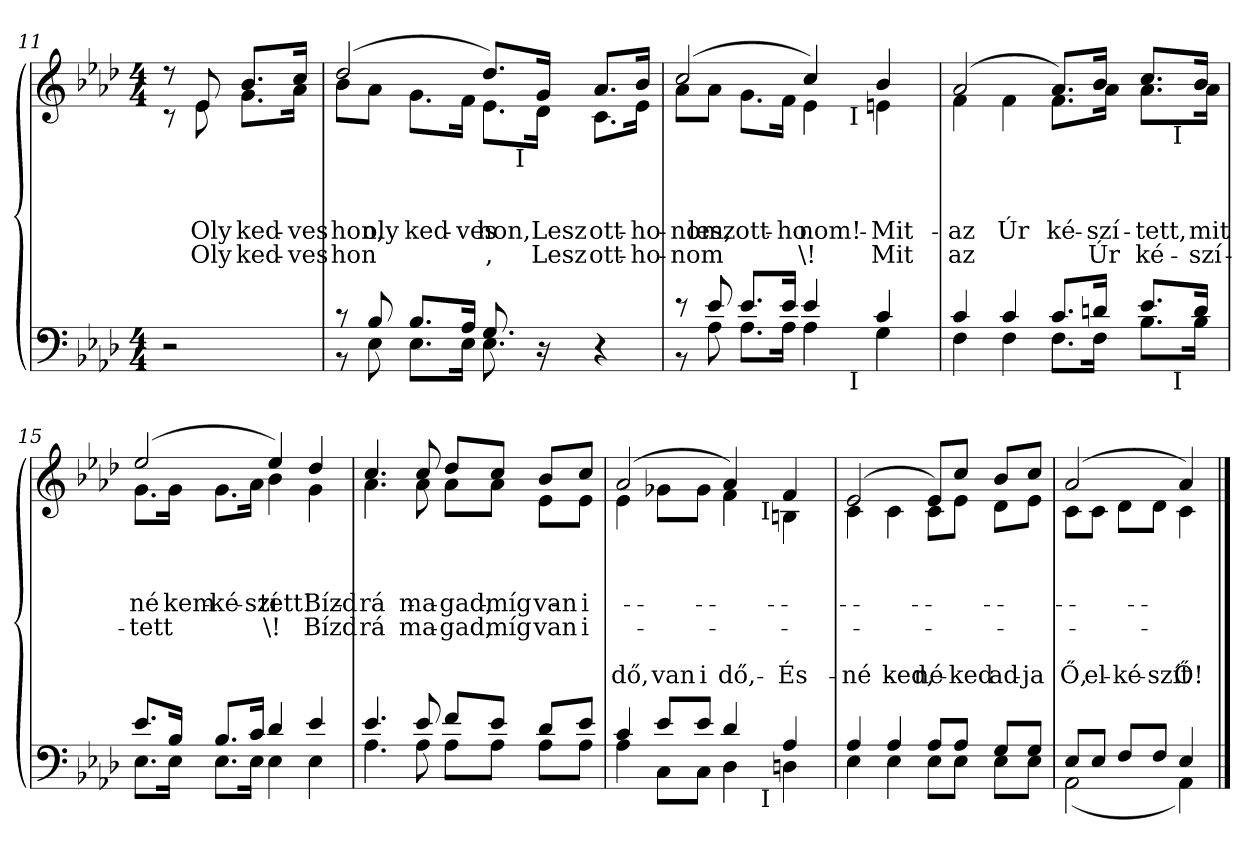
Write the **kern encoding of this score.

**kern	**kern	**text	**text	**text	**text	**text	**text
*part2	*part1	*part1	*part1	*part1	*part1	*part1	*part1
*staff2	*staff1	*staff1	*staff1	*staff1	*staff1	*staff1	*staff1
!!LO:LB:g=z
*clefF4	*clefG2	*	*	*	*	*	*
*k[b-e-a-d-]	*k[b-e-a-d-]	*	*	*	*	*	*
*A-:	*A-:	*	*	*	*	*	*
*M4/4	*M4/4	*	*	*	*	*	*
=11	=11	=11	=11	=11	=11	=11	=11
*	*^	*	*	*	*	*	*
2r	8r	8r	.	.	.	.	.	.
!	!	!	!	!	!	!LO:LY:a	!	!
!	!	!	!	!	!LO:LY:b	!	!	!
.	8e-/	8e-\	.	.	Oly	Oly	.	.
!	!	!	!	!	!	!LO:LY:a	!	!
!	!	!	!	!	!LO:LY:b	!	!	!
.	8.b-/L	8.g\L	.	.	ked-	ked-	.	.
!	!	!	!	!	!	!LO:LY:a	!	!
!	!	!	!	!	!LO:LY:b	!	!	!
.	16cc/Jk	16a-\Jk	.	.	-ves	-ves	.	.
*	*v	*v	*	*	*	*	*	*
=12	=12	=12	=12	=12	=12	=12	=12
*^	*	*	*	*	*	*	*
*	*	*^	*	*	*	*	*	*
!	!	!	!	!	!	!	!LO:LY:a	!	!
!	!	!	!	!	!	!LO:LY:b	!	!	!
*	*	*	*^	*	*	*	*	*	*
8r	8r	(2dd-/	8b-\L	2ryy	.	.	hon,	hon	.	.
!	!	!	!	!	!	!	!LO:LY:b	!	!	!
8B-/	8E-\	.	8a-\J	.	.	.	oly	.	.	.
!	!	!	!	!	!	!	!LO:LY:b	!	!	!
8.B-/L	8.E-\L	.	8.g\L	.	.	.	ked-	.	.	.
!	!	!	!	!	!	!	!LO:LY:b	!	!	!
16A-/Jk	16E-\Jk	.	16f\Jk	.	.	.	-ves	.	.	.
!	!	!	!	!	!	!	!	!LO:LY:a	!	!
!	!	!	!	!	!	!	!LO:LY:b	!	!	!
8.G/	8.E-\	8.dd-/L)	8.e-\L	8ryy	.	.	hon,	,	.	.
!	!	!	!	!LO:TX:b:t=I	!	!	!	!	!	!
.	.	.	.	4.ryy	.	.	.	.	.	.
!	!	!	!	!	!	!	!	!LO:LY:a	!	!
!	!	!	!	!	!	!	!LO:LY:b	!	!	!
4ryy	16r	16g/Jk	16d-\Jk	.	.	.	Lesz	Lesz	.	.
!	!	!	!	!	!	!	!	!LO:LY:a	!	!
!	!	!	!	!	!	!	!LO:LY:b	!	!	!
.	4r	8.a-/L	8.c\L	.	.	.	ott-	ott-	.	.
!	!	!	!	!	!	!	!	!LO:LY:a	!	!
!	!	!	!	!	!	!	!LO:LY:b	!	!	!
16ryy	.	16b-/Jk	16e-\Jk	.	.	.	-ho-	-ho-	.	.
=13	=13	=13	=13	=13	=13	=13	=13	=13	=13	=13
!	!	!	!	!	!	!	!	!LO:LY:a	!	!
!	!	!	!	!	!	!	!LO:LY:b	!	!	!
*	*^	*	*	*	*	*	*	*	*	*
8r	8r	2ryy	(2cc/	8a-\L	2ryy	.	.	-nom,	-nom	.	.
!	!	!	!	!	!	!	!	!LO:LY:b	!	!	!
8e-/	8A-\	.	.	8a-\J	.	.	.	lesz	.	.	.
!	!	!	!	!	!	!	!	!LO:LY:b	!	!	!
8.e-/L	8.A-\L	.	.	8.g\L	.	.	.	ott-	.	.	.
!	!	!	!	!	!	!	!	!LO:LY:b	!	!	!
16e-/Jk	16A-\Jk	.	.	16f\Jk	.	.	.	-ho-	.	.	.
!	!	!	!	!	!	!	!	!	!LO:LY:a	!	!
!	!	!	!	!	!	!	!	!LO:LY:b	!	!	!
4e-/	4A-\	8ryy	4cc/)	4e-\	8ryy	.	.	-nom!	\!	.	.
.	.	32ryy	.	.	32ryy	.	.	.	.	.	.
!	!	!	!	!	!LO:TX:b:t=I	!	!	!	!	!	!
!	!	!LO:TX:b:t=I	!	!	!	!	!	!	!	!	!
.	.	4ryy	.	.	4ryy	.	.	.	.	.	.
!	!	!	!	!	!	!	!	!	!LO:LY:a	!	!
!	!	!	!	!	!	!	!	!LO:LY:b	!	!	!
4c/	4G\	.	4b-/	4en\	.	.	.	Mit	Mit	.	.
.	.	16.ryy	.	.	16.ryy	.	.	.	.	.	.
!!LO:LB:g=z	!!	!!
=14	=14	=14	=14	=14	=14	=14	=14	=14	=14	=14	=14
!	!	!	!	!	!	!	!	!	!LO:LY:a	!	!
!	!	!	!	!	!	!	!	!LO:LY:b	!	!	!
4c/	4F\	2..ryy	(>2a-/	4f\	2..ryy	.	.	az	az	.	.
!	!	!	!	!	!	!	!	!LO:LY:b	!	!	!
4c/	4F\	.	.	4f\	.	.	.	Úr	.	.	.
!	!	!	!	!	!	!	!	!LO:LY:b	!	!	!
8.c/L	8.F\L	.	8.a-/L)	8.f\L	.	.	.	ké-	.	.	.
!	!	!	!	!	!	!	!	!	!LO:LY:a	!	!
!	!	!	!	!	!	!	!	!LO:LY:b	!	!	!
16dn/Jk	16F\Jk	.	16b-/Jk	16a-\Jk	.	.	.	-szí-	Úr	.	.
!	!	!	!	!	!	!	!	!	!LO:LY:a	!	!
!	!	!	!	!	!	!	!	!LO:LY:b	!	!	!
8.e-/L	8.B-\L	.	8.cc/L	8.a-\L	.	.	.	-tett,	ké-	.	.
!	!	!	!	!	!LO:TX:b:t=I	!	!	!	!	!	!
!	!	!LO:TX:b:t=I	!	!	!	!	!	!	!	!	!
.	.	8ryy	.	.	8ryy	.	.	.	.	.	.
!	!	!	!	!	!	!	!	!	!LO:LY:a	!	!
!	!	!	!	!	!	!	!	!LO:LY:b	!	!	!
16d/Jk	16B-\Jk	.	16b-/Jk	16a-\Jk	.	.	.	mit	-szí-	.	.
*	*v	*v	*	*	*	*	*	*	*	*	*
*	*	*v	*v	*v	*	*	*	*	*	*
=15	=15	=15	=15	=15	=15	=15	=15	=15
*	*^	*^	*	*	*	*	*	*
*	*	*	*	*^	*	*	*	*	*	*
!	!	!	!	!	!	!	!	!	!LO:LY:a	!	!
*	*v	*v	*	*	*	*	*	*	*	*	*
*	*	*	*v	*v	*	*	*	*	*	*
*	*^	*	*^	*	*	*	*	*	*
!	!	!	!	!	!	!	!	!LO:LY:b	!	!	!
*	*v	*v	*	*	*	*	*	*	*	*	*
*	*	*	*v	*v	*	*	*	*	*	*
8.e-/L	8.E-\L	(2ee-/	8.g\L	.	.	né-	-tett	.	.
!	!	!	!	!	!	!LO:LY:b	!	!	!
16B-/Jk	16E-\Jk	.	16g\Jk	.	.	-kem	.	.	.
!	!	!	!	!	!	!LO:LY:b	!	!	!
8.B-/L	8.E-\L	.	8.g\L	.	.	ké-	.	.	.
!	!	!	!	!	!	!LO:LY:b	!	!	!
16c/Jk	16E-\Jk	.	16a-\Jk	.	.	-szí-	.	.	.
!	!	!	!	!	!	!	!LO:LY:a	!	!
!	!	!	!	!	!	!LO:LY:b	!	!	!
4d-/	4E-\	4ee-/)	4b-\	.	.	-tett!	\!	.	.
!	!	!	!	!	!	!	!LO:LY:a	!	!
!	!	!	!	!	!	!LO:LY:b	!	!	!
4e-/	4E-\	4dd-/	4g\	.	.	Bízd	Bízd	.	.
=16	=16	=16	=16	=16	=16	=16	=16	=16	=16
!	!	!	!	!	!	!	!LO:LY:a	!	!
!	!	!	!	!	!	!LO:LY:b	!	!	!
4.e-/	4.A-\	4.cc/	4.a-\	.	.	rá	rá	.	.
!	!	!	!	!	!	!	!LO:LY:a	!	!
!	!	!	!	!	!	!LO:LY:b	!	!	!
8e-/	8A-\	8cc/	8a-\	.	.	ma-	ma-	.	.
!	!	!	!	!	!	!	!LO:LY:a	!	!
!	!	!	!	!	!	!LO:LY:b	!	!	!
8f/L	8A-\L	8dd-/L	8a-\L	.	.	-gad,	-gad,	.	.
!	!	!	!	!	!	!	!LO:LY:a	!	!
!	!	!	!	!	!	!LO:LY:b	!	!	!
8e-/J	8A-\J	8cc/J	8a-\J	.	.	míg	míg	.	.
!	!	!	!	!	!	!	!LO:LY:a	!	!
!	!	!	!	!	!	!LO:LY:b	!	!	!
8d-/L	8A-\L	8b-/L	8e-\L	.	.	van	van	.	.
!	!	!	!	!	!	!	!LO:LY:a	!	!
!	!	!	!	!	!	!LO:LY:b	!	!	!
8e-/J	8A-\J	8cc/J	8e-\J	.	.	i-	i-	.	.
*	*	*v	*v	*	*	*	*	*	*
!!LO:LB:g=z
=17	=17	=17	=17	=17	=17	=17	=17	=17
*	*	*^	*	*	*	*	*	*
!	!	!	!	!	!	!	!	!LO:LY:a	!
!	!	!	!	!	!	!	!	!	!LO:LY:b
*	*^	*	*^	*	*	*	*	*	*
4c/	4A-\	2ryy	(2a-/	4e-\	2ryy	.	.	.	.	.	dő,
!	!	!	!	!	!	!	!	!	!	!	!LO:LY:b
8e-/L	8C\L	.	.	8g-X\L	.	.	.	.	.	.	van
!	!	!	!	!	!	!	!	!	!	!	!LO:LY:b
8e-/J	8C\J	.	.	8g-\J	.	.	.	.	.	.	i-
!	!	!	!	!	!	!	!	!	!	!LO:LY:a	!
!	!	!	!	!	!	!	!	!	!	!	!LO:LY:b
4d-/	4D-\	8ryy	4a-/)	4f\	8ryy	.	.	.	.	.	-dő,
.	.	32ryy	.	.	32ryy	.	.	.	.	.	.
!	!	!	!	!	!LO:TX:b:t=I	!	!	!	!	!	!
!	!	!LO:TX:b:t=I	!	!	!	!	!	!	!	!	!
.	.	4ryy	.	.	4ryy	.	.	.	.	.	.
!	!	!	!	!	!	!	!	!	!	!LO:LY:a	!
!	!	!	!	!	!	!	!	!	!	!	!LO:LY:b
4A-/	4Dn\	.	4f/	4Bn\	.	.	.	.	.	.	És
.	.	16.ryy	.	.	16.ryy	.	.	.	.	.	.
*	*v	*v	*	*	*	*	*	*	*	*	*
*	*	*v	*v	*v	*	*	*	*	*	*
=18	=18	=18	=18	=18	=18	=18	=18	=18
*	*^	*^	*	*	*	*	*	*
*	*	*	*	*^	*	*	*	*	*	*
!	!	!	!	!	!	!	!	!	!	!LO:LY:a	!
*	*v	*v	*	*	*	*	*	*	*	*	*
*	*	*	*v	*v	*	*	*	*	*	*
*	*^	*	*^	*	*	*	*	*	*
!	!	!	!	!	!	!	!	!	!	!	!LO:LY:b
*	*v	*v	*	*	*	*	*	*	*	*	*
*	*	*	*v	*v	*	*	*	*	*	*
4A-/	4E-\	(>2e-/	4c\	.	.	.	.	.	né-
!	!	!	!	!	!	!	!	!	!LO:LY:b
4A-/	4E-\	.	4c\	.	.	.	.	.	-ked,
!	!	!	!	!	!	!	!	!	!LO:LY:b
8A-/L	8E-\L	8e-/L)	8c\L	.	.	.	.	.	né-
!	!	!	!	!	!	!	!	!LO:LY:a	!
!	!	!	!	!	!	!	!	!	!LO:LY:b
8A-/J	8E-\J	8cc/J	8e-\J	.	.	.	.	.	-ked
!	!	!	!	!	!	!	!	!LO:LY:a	!
!	!	!	!	!	!	!	!	!	!LO:LY:b
8G/L	8E-\L	8b-/L	8d-\L	.	.	.	.	.	ad-
!	!	!	!	!	!	!	!	!LO:LY:a	!
!	!	!	!	!	!	!	!	!	!LO:LY:b
8G/J	8E-\J	8cc/J	8e-\J	.	.	.	.	.	-ja
=19	=19	=19	=19	=19	=19	=19	=19	=19	=19
!	!	!	!	!	!	!	!	!LO:LY:a	!
!	!	!	!	!	!	!	!	!	!LO:LY:b
8E-/L	(<2AA-\	(2a-/	8c\L	.	.	.	.	.	Ő,
!	!	!	!	!	!	!	!	!	!LO:LY:b
8E-/J	.	.	8c\J	.	.	.	.	.	el-
!	!	!	!	!	!	!	!	!	!LO:LY:b
8F/L	.	.	8d-\L	.	.	.	.	.	-ké-
!	!	!	!	!	!	!	!	!	!LO:LY:b
8F/J	.	.	8d-\J	.	.	.	.	.	-szít
!	!	!	!	!	!	!	!	!LO:LY:a	!
!	!	!	!	!	!	!	!	!	!LO:LY:b
4E-/	4AA-\)	4a-/)	4c\	.	.	.	.	.	Ő!
*v	*v	*	*	*	*	*	*	*	*
*	*v	*v	*	*	*	*	*	*
==	==	==	==	==	==	==	==
*-	*-	*-	*-	*-	*-	*-	*-
